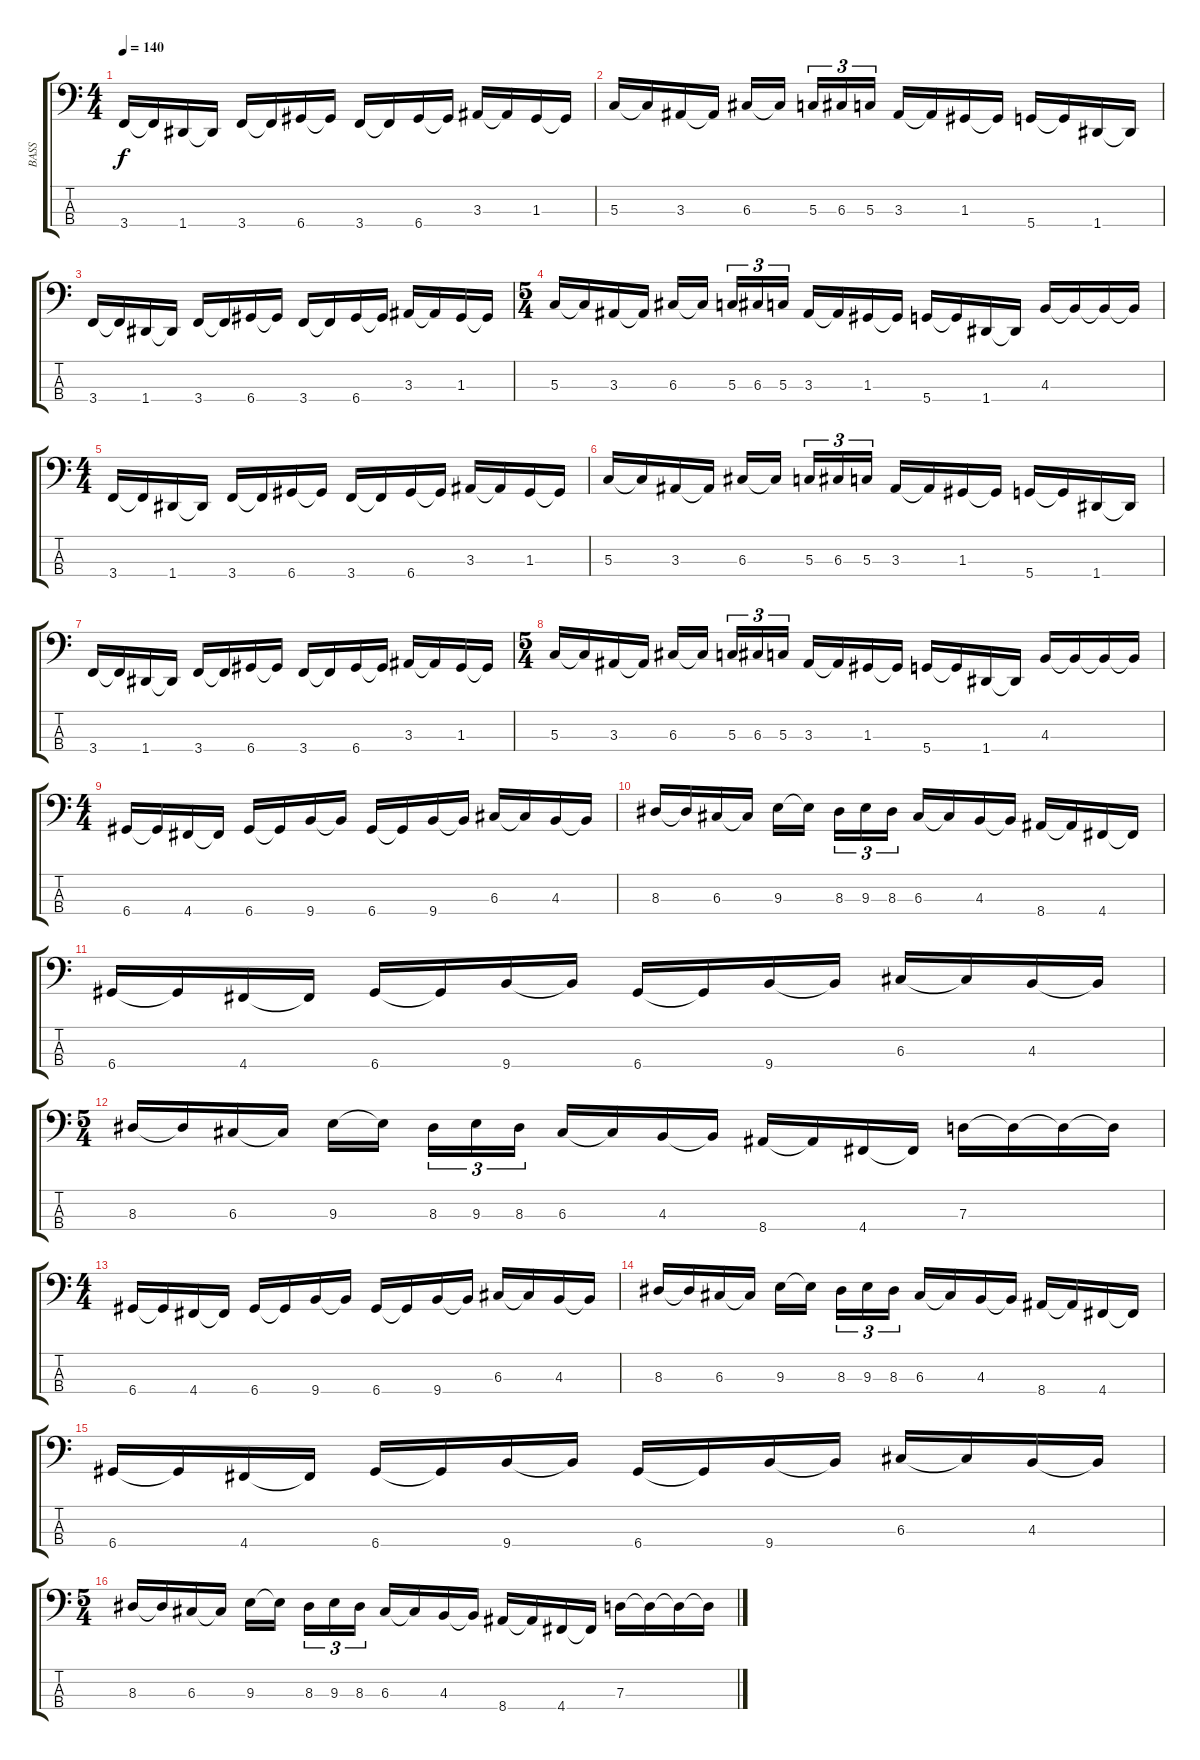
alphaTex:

\track ("BASS" "BASS") {instrument electricbassfinger}
\staff {score tabs}
\tuning (F2 C2 G1 D1) {hide}
\ts (4 4)
\tempo 140
\clef f4
\ks c
3.4.16{dy f} 3.4{t}.16 1.4.16 1.4{t}.16 3.4.16 3.4{t}.16 6.4.16 6.4{t}.16 3.4.16 3.4{t}.16 6.4.16 6.4{t}.16 3.3.16 3.3{t}.16 1.3.16 1.3{t}.16 |
5.3.16 5.3{t}.16 3.3.16 3.3{t}.16 6.3.16 6.3{t}.16 5.3.16{tu (3 2)} 6.3.16{tu (3 2)} 5.3.16{tu (3 2)} 3.3.16 3.3{t}.16 1.3.16 1.3{t}.16 5.4.16 5.4{t}.16 1.4.16 1.4{t}.16 |
3.4.16 3.4{t}.16 1.4.16 1.4{t}.16 3.4.16 3.4{t}.16 6.4.16 6.4{t}.16 3.4.16 3.4{t}.16 6.4.16 6.4{t}.16 3.3.16 3.3{t}.16 1.3.16 1.3{t}.16 |
\ts (5 4)
5.3.16 5.3{t}.16 3.3.16 3.3{t}.16 6.3.16 6.3{t}.16 5.3.16{tu (3 2)} 6.3.16{tu (3 2)} 5.3.16{tu (3 2)} 3.3.16 3.3{t}.16 1.3.16 1.3{t}.16 5.4.16 5.4{t}.16 1.4.16 1.4{t}.16 4.3.16 4.3{t}.16 4.3{t}.16 4.3{t}.16 |
\ts (4 4)
3.4.16 3.4{t}.16 1.4.16 1.4{t}.16 3.4.16 3.4{t}.16 6.4.16 6.4{t}.16 3.4.16 3.4{t}.16 6.4.16 6.4{t}.16 3.3.16 3.3{t}.16 1.3.16 1.3{t}.16 |
5.3.16 5.3{t}.16 3.3.16 3.3{t}.16 6.3.16 6.3{t}.16 5.3.16{tu (3 2)} 6.3.16{tu (3 2)} 5.3.16{tu (3 2)} 3.3.16 3.3{t}.16 1.3.16 1.3{t}.16 5.4.16 5.4{t}.16 1.4.16 1.4{t}.16 |
3.4.16 3.4{t}.16 1.4.16 1.4{t}.16 3.4.16 3.4{t}.16 6.4.16 6.4{t}.16 3.4.16 3.4{t}.16 6.4.16 6.4{t}.16 3.3.16 3.3{t}.16 1.3.16 1.3{t}.16 |
\ts (5 4)
5.3.16 5.3{t}.16 3.3.16 3.3{t}.16 6.3.16 6.3{t}.16 5.3.16{tu (3 2)} 6.3.16{tu (3 2)} 5.3.16{tu (3 2)} 3.3.16 3.3{t}.16 1.3.16 1.3{t}.16 5.4.16 5.4{t}.16 1.4.16 1.4{t}.16 4.3.16 4.3{t}.16 4.3{t}.16 4.3{t}.16 |
\ts (4 4)
6.4.16 6.4{t}.16 4.4.16 4.4{t}.16 6.4.16 6.4{t}.16 9.4.16 9.4{t}.16 6.4.16 6.4{t}.16 9.4.16 9.4{t}.16 6.3.16 6.3{t}.16 4.3.16 4.3{t}.16 |
8.3.16 8.3{t}.16 6.3.16 6.3{t}.16 9.3.16 9.3{t}.16 8.3.16{tu (3 2)} 9.3.16{tu (3 2)} 8.3.16{tu (3 2)} 6.3.16 6.3{t}.16 4.3.16 4.3{t}.16 8.4.16 8.4{t}.16 4.4.16 4.4{t}.16 |
6.4.16 6.4{t}.16 4.4.16 4.4{t}.16 6.4.16 6.4{t}.16 9.4.16 9.4{t}.16 6.4.16 6.4{t}.16 9.4.16 9.4{t}.16 6.3.16 6.3{t}.16 4.3.16 4.3{t}.16 |
\ts (5 4)
8.3.16 8.3{t}.16 6.3.16 6.3{t}.16 9.3.16 9.3{t}.16 8.3.16{tu (3 2)} 9.3.16{tu (3 2)} 8.3.16{tu (3 2)} 6.3.16 6.3{t}.16 4.3.16 4.3{t}.16 8.4.16 8.4{t}.16 4.4.16 4.4{t}.16 7.3.16 7.3{t}.16 7.3{t}.16 7.3{t}.16 |
\ts (4 4)
6.4.16 6.4{t}.16 4.4.16 4.4{t}.16 6.4.16 6.4{t}.16 9.4.16 9.4{t}.16 6.4.16 6.4{t}.16 9.4.16 9.4{t}.16 6.3.16 6.3{t}.16 4.3.16 4.3{t}.16 |
8.3.16 8.3{t}.16 6.3.16 6.3{t}.16 9.3.16 9.3{t}.16 8.3.16{tu (3 2)} 9.3.16{tu (3 2)} 8.3.16{tu (3 2)} 6.3.16 6.3{t}.16 4.3.16 4.3{t}.16 8.4.16 8.4{t}.16 4.4.16 4.4{t}.16 |
6.4.16 6.4{t}.16 4.4.16 4.4{t}.16 6.4.16 6.4{t}.16 9.4.16 9.4{t}.16 6.4.16 6.4{t}.16 9.4.16 9.4{t}.16 6.3.16 6.3{t}.16 4.3.16 4.3{t}.16 |
\ts (5 4)
8.3.16 8.3{t}.16 6.3.16 6.3{t}.16 9.3.16 9.3{t}.16 8.3.16{tu (3 2)} 9.3.16{tu (3 2)} 8.3.16{tu (3 2)} 6.3.16 6.3{t}.16 4.3.16 4.3{t}.16 8.4.16 8.4{t}.16 4.4.16 4.4{t}.16 7.3.16 7.3{t}.16 7.3{t}.16 7.3{t}.16
